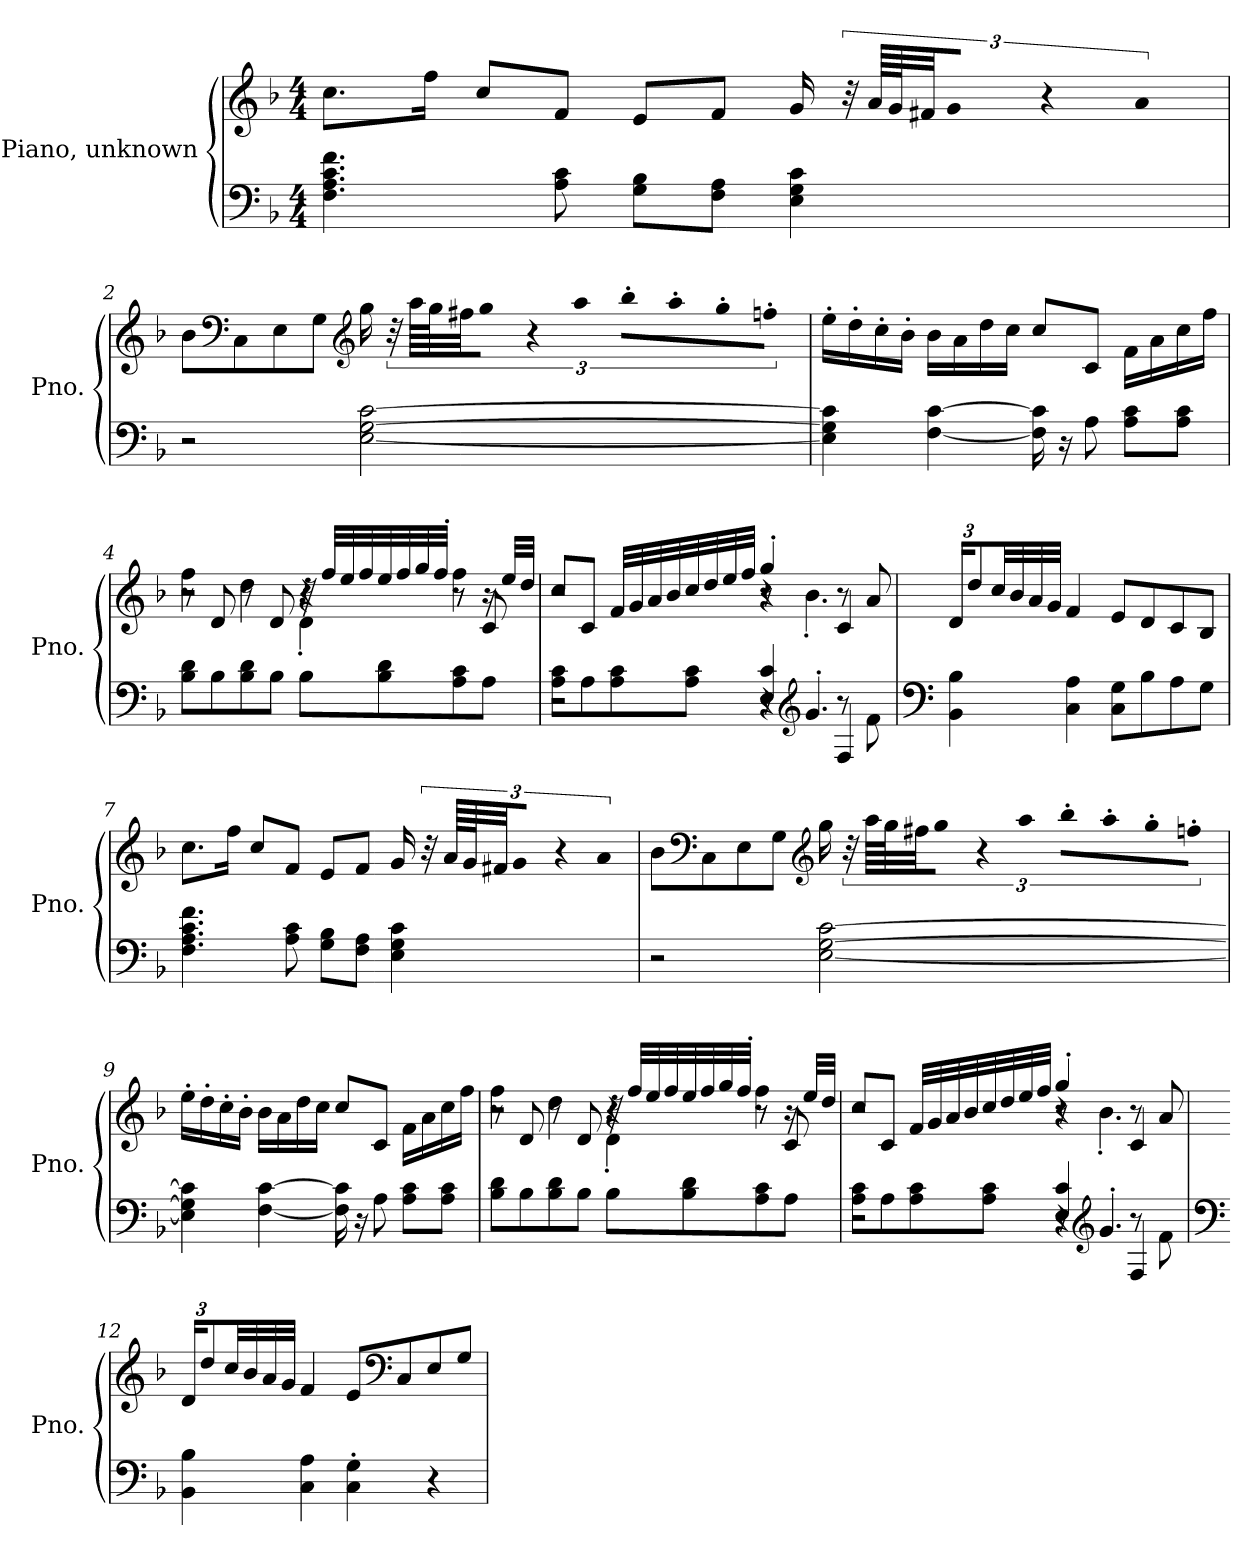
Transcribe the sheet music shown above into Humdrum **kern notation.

**kern	**kern
*part1	*part1
*staff2	*staff1
*I"Piano, unknown	*
*I'Pno.	*
*clefF4	*clefG2
*k[b-]	*k[b-]
*M4/4	*M4/4
*MM120	*MM120
=1	=1
4.F\ 4.A\ 4.c\ 4.f\	8.cc\L
.	16ff\Jk
.	8cc/L
8A\ 8c\	8f/J
8G\ 8B-\L	8e/L
8F\ 8A\J	8f/J
4E\ 4G\ 4c\	16g/
.	48r
.	96a/LLLL
*	*Xbrackettup
.	96g/J
.	48f#X/J
.	16g/JJ
.	32r
.	32a/
=2	=2
2r	8b-\L
*	*clefF4
.	8C\
.	8E\
.	8G\J
*	*clefG2
[2E\ [2G\ [2c\	16gg\
*	*brackettup
.	48r
.	96aa\LLLL
*	*Xbrackettup
.	96gg\J
.	48ff#X\J
.	16gg\JJ
.	32r
.	32aa\
.	16bb-'\LL
.	16aa'\
.	16gg'\
.	16ffn'\JJ
!!LO:LB:g=z
=3	=3
4E\] 4G\] 4c\]	16ee'\LL
.	16dd'\
.	16cc'\
.	16b-'\JJ
[4F\ [4c\	16b-\LL
.	16a\
.	16dd\
.	16cc\JJ
16F\] 16c\]	8cc/L
16r	.
8A\	8c/J
8A\ 8c\L	16f\LL
.	16a\
8A\ 8c\J	16cc\
.	16ff\JJ
=4	=4
*	*^
*	*	*^
8B-\ 8d\L	8r	4ff\	2r
8B-\	8d/	.	.
8B-\ 8d\	8r	4dd\	.
8B-\J	8d/	.	.
8B-\L	32r	4d'\	4r
.	32ff/LLL	.	.
.	32ee/	.	.
.	32ff/	.	.
8B-\ 8d\	32ee/	.	.
.	32ff/	.	.
.	32gg/	.	.
.	32ff'/JJJ	.	.
8A\ 8c\	8r	4ff\	8r
8A\J	16r	.	8c/
.	32ee/LLL	.	.
.	32dd/JJJ	.	.
!!LO:LB:g=z	!!	!!
=5	=5	=5	=5
*^	*	*	*
*	*^	*	*	*
2r	8A\ 8c\L	2r	8cc/L	2r	2r
.	8A\	.	8c/J	.	.
.	8A\ 8c\	.	32f/LLL	.	.
.	.	.	32g/	.	.
.	.	.	32a/	.	.
.	.	.	32b-/	.	.
.	8A\ 8c\J	.	32cc/	.	.
.	.	.	32dd/	.	.
.	.	.	32ee/	.	.
.	.	.	32ff/JJJ	.	.
8r	4r	4E/ 4c/	4gg'/	8r	4r
*clefG2	*	*	*	*	*
4.g'/	.	.	.	4.b-'\	.
.	8r	4F/	8r	.	4c/
.	8f\	.	8a/	.	.
*v	*v	*v	*	*	*
*	*v	*v	*v
=6	=6
*clefF4	*
4BB-\ 4B-\	24d/KL
.	12dd/
.	32cc/LL
.	32b-/
.	32a/
.	32g/JJJ
4C\ 4A\	4f/
8C\ 8G\L	8e/L
8B-\	8d/
8A\	8c/
8G\J	8B-/J
=7	=7
4.F\ 4.A\ 4.c\ 4.f\	8.cc\L
.	16ff\Jk
.	8cc/L
8A\ 8c\	8f/J
8G\ 8B-\L	8e/L
8F\ 8A\J	8f/J
4E\ 4G\ 4c\	16g/
*	*brackettup
.	48r
.	96a/LLLL
*	*Xbrackettup
.	96g/J
.	48f#X/J
.	16g/JJ
.	32r
.	32a/
!!LO:LB:g=z
=8	=8
2r	8b-\L
*	*clefF4
.	8C\
.	8E\
.	8G\J
*	*clefG2
[2E\ [2G\ [2c\	16gg\
*	*brackettup
.	48r
.	96aa\LLLL
*	*Xbrackettup
.	96gg\J
.	48ff#X\J
.	16gg\JJ
.	32r
.	32aa\
.	16bb-'\LL
.	16aa'\
.	16gg'\
.	16ffn'\JJ
=9	=9
4E\] 4G\] 4c\]	16ee'\LL
.	16dd'\
.	16cc'\
.	16b-'\JJ
[4F\ [4c\	16b-\LL
.	16a\
.	16dd\
.	16cc\JJ
16F\] 16c\]	8cc/L
16r	.
8A\	8c/J
8A\ 8c\L	16f\LL
.	16a\
8A\ 8c\J	16cc\
.	16ff\JJ
!!LO:LB:g=z
=10	=10
*	*^
*	*	*^
8B-\ 8d\L	8r	4ff\	2r
8B-\	8d/	.	.
8B-\ 8d\	8r	4dd\	.
8B-\J	8d/	.	.
8B-\L	32r	4d'\	4r
.	32ff/LLL	.	.
.	32ee/	.	.
.	32ff/	.	.
8B-\ 8d\	32ee/	.	.
.	32ff/	.	.
.	32gg/	.	.
.	32ff'/JJJ	.	.
8A\ 8c\	8r	4ff\	8r
8A\J	16r	.	8c/
.	32ee/LLL	.	.
.	32dd/JJJ	.	.
=11	=11	=11	=11
*^	*	*	*
*	*^	*	*	*
2r	8A\ 8c\L	2r	8cc/L	2r	2r
.	8A\	.	8c/J	.	.
.	8A\ 8c\	.	32f/LLL	.	.
.	.	.	32g/	.	.
.	.	.	32a/	.	.
.	.	.	32b-/	.	.
.	8A\ 8c\J	.	32cc/	.	.
.	.	.	32dd/	.	.
.	.	.	32ee/	.	.
.	.	.	32ff/JJJ	.	.
8r	4r	4E/ 4c/	4gg'/	8r	4r
*clefG2	*	*	*	*	*
4.g'/	.	.	.	4.b-'\	.
.	8r	4F/	8r	.	4c/
.	8f\	.	8a/	.	.
*v	*v	*v	*	*	*
*	*v	*v	*v
!!LO:LB:g=z
=12	=12
*clefF4	*
4BB-\ 4B-\	24d/KL
.	12dd/
.	32cc/LL
.	32b-/
.	32a/
.	32g/JJJ
4C\ 4A\	4f/
4C\' 4G\'	8e/L
*	*clefF4
.	8C/
4r	8E/
.	8G/J
=	=
*-	*-
